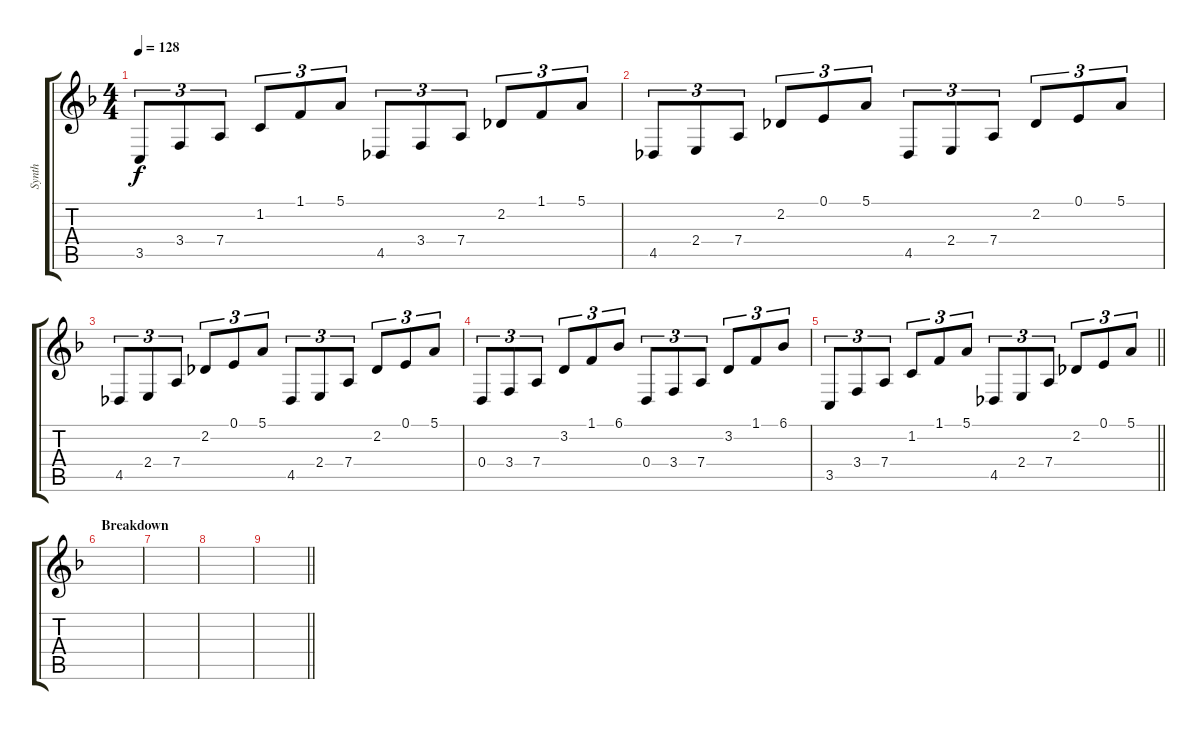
\track ("Synth" "Synth") {instrument lead2sawtooth}
\staff {score tabs}
\tuning (E4 B3 G3 D3 A2 E2) {hide}
\ts (4 4)
\tempo 128
\clef g2
\ks dminor
3.5.8{tu (3 2) dy f volume 10} 3.4.8{tu (3 2) volume 16} 7.4.8{tu (3 2)} 1.2.8{tu (3 2)} 1.1.8{tu (3 2)} 5.1.8{tu (3 2)} 4.5.8{tu (3 2) volume 10} 3.4.8{tu (3 2) volume 16} 7.4.8{tu (3 2)} 2.2.8{tu (3 2)} 1.1.8{tu (3 2)} 5.1.8{tu (3 2)} |
4.5.8{tu (3 2) volume 10} 2.4.8{tu (3 2) volume 16} 7.4.8{tu (3 2)} 2.2.8{tu (3 2)} 0.1.8{tu (3 2)} 5.1.8{tu (3 2)} 4.5.8{tu (3 2) volume 10} 2.4.8{tu (3 2) volume 16} 7.4.8{tu (3 2)} 2.2.8{tu (3 2)} 0.1.8{tu (3 2)} 5.1.8{tu (3 2)} |
4.5.8{tu (3 2) volume 10} 2.4.8{tu (3 2) volume 16} 7.4.8{tu (3 2)} 2.2.8{tu (3 2)} 0.1.8{tu (3 2)} 5.1.8{tu (3 2)} 4.5.8{tu (3 2) volume 10} 2.4.8{tu (3 2) volume 16} 7.4.8{tu (3 2)} 2.2.8{tu (3 2)} 0.1.8{tu (3 2)} 5.1.8{tu (3 2)} |
0.4.8{tu (3 2) volume 10} 3.4.8{tu (3 2) volume 16} 7.4.8{tu (3 2)} 3.2.8{tu (3 2)} 1.1.8{tu (3 2)} 6.1.8{tu (3 2)} 0.4.8{tu (3 2) volume 10} 3.4.8{tu (3 2) volume 16} 7.4.8{tu (3 2)} 3.2.8{tu (3 2)} 1.1.8{tu (3 2)} 6.1.8{tu (3 2)} |
\barLineRight lightlight
3.5.8{tu (3 2) volume 10} 3.4.8{tu (3 2) volume 16} 7.4.8{tu (3 2)} 1.2.8{tu (3 2)} 1.1.8{tu (3 2)} 5.1.8{tu (3 2)} 4.5.8{tu (3 2) volume 10} 2.4.8{tu (3 2) volume 16} 7.4.8{tu (3 2)} 2.2.8{tu (3 2)} 0.1.8{tu (3 2)} 5.1.8{tu (3 2)} |
\section ("" "Breakdown")
|
|
|
\barLineRight lightlight
